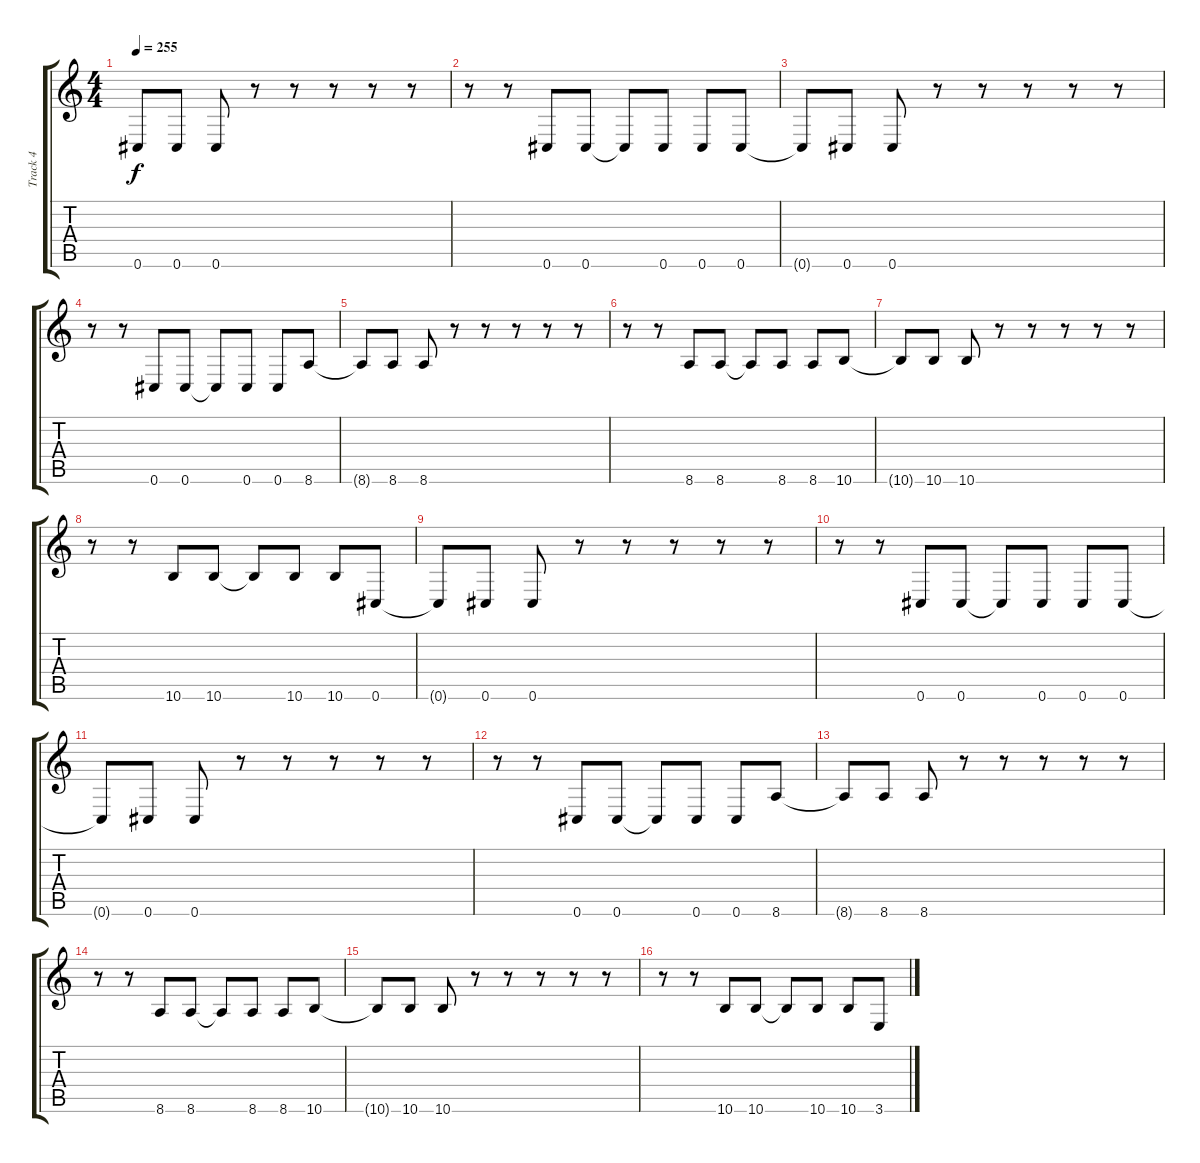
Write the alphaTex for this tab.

\track ("Track 4" "Track 4") {instrument electricbasspick}
\staff {score tabs}
\tuning (Eb4 Bb3 Gb3 Db3 Ab2 Db2) {hide}
\ts (4 4)
\tempo 255
\clef g2
\ks c
0.6{t}.8{dy f} 0.6.8 0.6.8 r.8 r.8 r.8 r.8 r.8 |
r.8 r.8 0.6.8 0.6.8 0.6{t}.8 0.6.8 0.6.8 0.6.8 |
0.6{t}.8 0.6.8 0.6.8 r.8 r.8 r.8 r.8 r.8 |
r.8 r.8 0.6.8 0.6.8 0.6{t}.8 0.6.8 0.6.8 8.6.8 |
8.6{t}.8 8.6.8 8.6.8 r.8 r.8 r.8 r.8 r.8 |
r.8 r.8 8.6.8 8.6.8 8.6{t}.8 8.6.8 8.6.8 10.6.8 |
10.6{t}.8 10.6.8 10.6.8 r.8 r.8 r.8 r.8 r.8 |
r.8 r.8 10.6.8 10.6.8 10.6{t}.8 10.6.8 10.6.8 0.6.8 |
0.6{t}.8 0.6.8 0.6.8 r.8 r.8 r.8 r.8 r.8 |
r.8 r.8 0.6.8 0.6.8 0.6{t}.8 0.6.8 0.6.8 0.6.8 |
0.6{t}.8 0.6.8 0.6.8 r.8 r.8 r.8 r.8 r.8 |
r.8 r.8 0.6.8 0.6.8 0.6{t}.8 0.6.8 0.6.8 8.6.8 |
8.6{t}.8 8.6.8 8.6.8 r.8 r.8 r.8 r.8 r.8 |
r.8 r.8 8.6.8 8.6.8 8.6{t}.8 8.6.8 8.6.8 10.6.8 |
10.6{t}.8 10.6.8 10.6.8 r.8 r.8 r.8 r.8 r.8 |
r.8 r.8 10.6.8 10.6.8 10.6{t}.8 10.6.8 10.6.8 3.6.8
